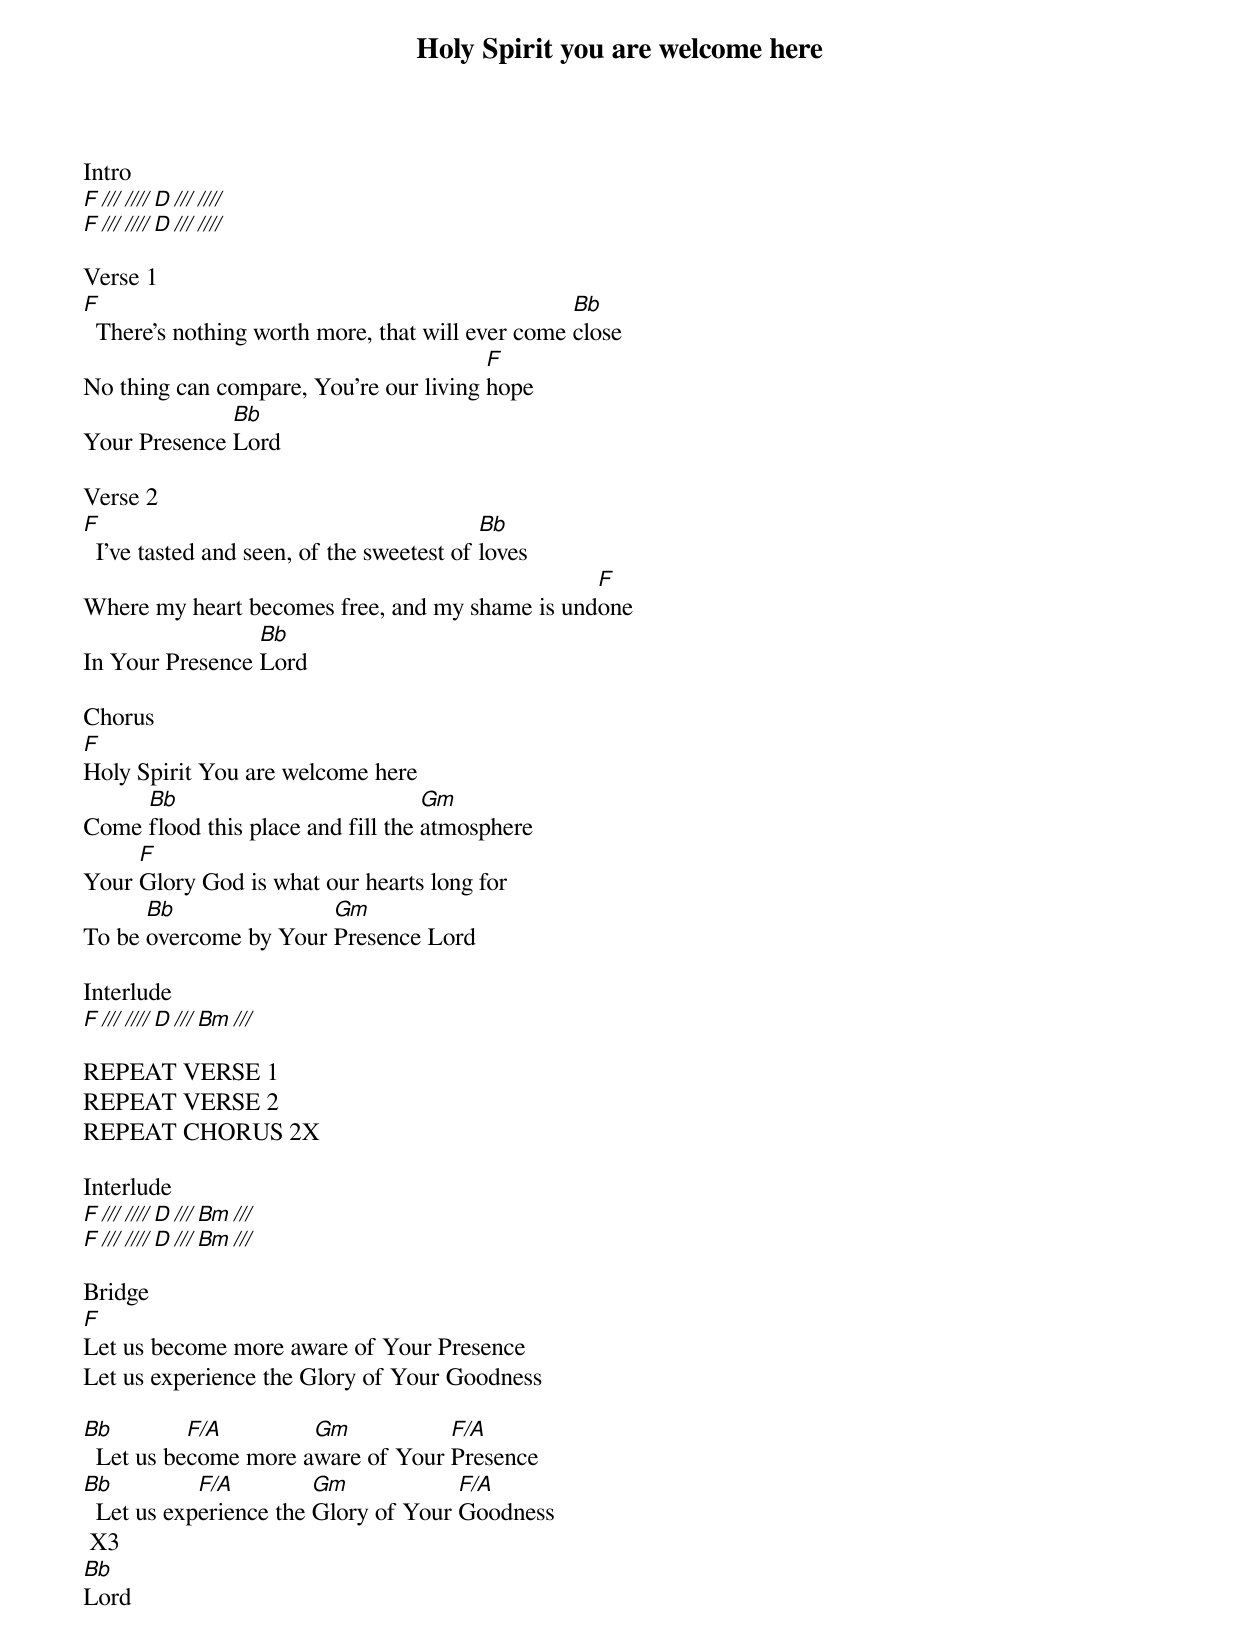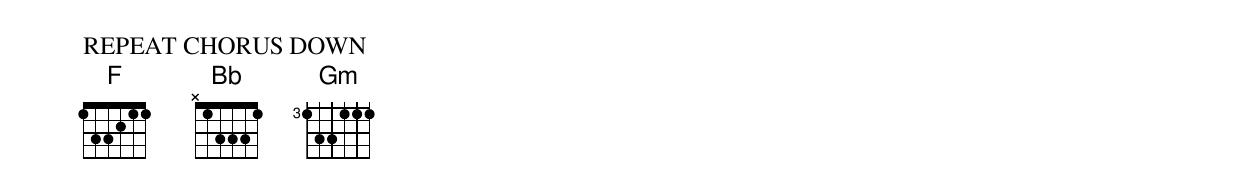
{title: Holy Spirit you are welcome here}
Intro
[F /// //// D /// ////]
[F /// //// D /// ////]

Verse 1
[F]  There's nothing worth more, that will ever come [Bb]close
No thing can compare, You're our living [F]hope
Your Presence [Bb]Lord

Verse 2
[F]  I've tasted and seen, of the sweetest of [Bb]loves
Where my heart becomes free, and my shame is und[F]one
In Your Presence [Bb]Lord

Chorus
[F]Holy Spirit You are welcome here
Come [Bb]flood this place and fill the [Gm]atmosphere
Your [F]Glory God is what our hearts long for
To be [Bb]overcome by Your [Gm]Presence Lord

Interlude
[F /// //// D /// Bm ///]

REPEAT VERSE 1
REPEAT VERSE 2
REPEAT CHORUS 2X

Interlude
[F /// //// D /// Bm ///]
[F /// //// D /// Bm ///]

Bridge
[F]Let us become more aware of Your Presence
Let us experience the Glory of Your Goodness

[Bb]  Let us be[F/A]come more a[Gm]ware of Your [F/A]Presence
[Bb]  Let us exp[F/A]erience the [Gm]Glory of Your [F/A]Goodness
 X3
[Bb]Lord

REPEAT CHORUS DOWN
